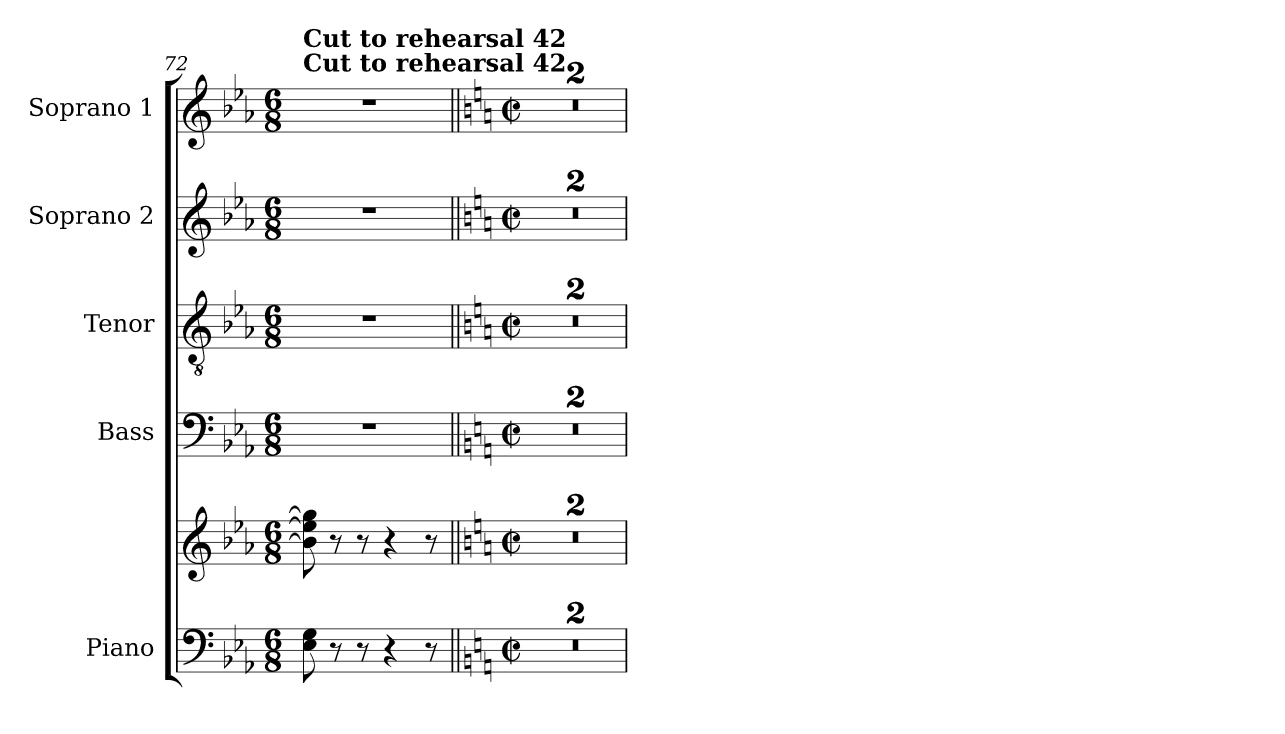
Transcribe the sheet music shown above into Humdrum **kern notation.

**kern	**kern	**kern	**kern	**kern	**kern
*part5	*part5	*part4	*part3	*part2	*part1
*staff6	*staff5	*staff4	*staff3	*staff2	*staff1
*I"Piano	*	*I"Bass	*I"Tenor	*I"Soprano 2	*I"Soprano 1
*I'Pno.	*	*I'Bas.	*I'Tén.	*I'Sop.	*
*clefF4	*clefG2	*clefF4	*clefGv2	*clefG2	*clefG2
*k[b-e-a-]	*k[b-e-a-]	*k[b-e-a-]	*k[b-e-a-]	*k[b-e-a-]	*k[b-e-a-]
*E-:	*E-:	*E-:	*E-:	*E-:	*E-:
*M6/8	*M6/8	*M6/8	*M6/8	*M6/8	*M6/8
=72	=72	=72	=72	=72	=72
!	!	!	!	!	!LO:TX:a:B:t=Cut to rehearsal 42
!	!	!	!	!	!LO:TX:a:B:t=Cut to rehearsal 42
8E-\ 8G\	8b-\] 8ee-\] 8gg\]	2.r	2.r	2.r	2.r
8r	8r	.	.	.	.
8r	8r	.	.	.	.
4r	4r	.	.	.	.
8r	8r	.	.	.	.
!!LO:PB:g=z
=73||	=73||	=73||	=73||	=73||	=73||
*k[]	*k[]	*k[]	*k[]	*k[]	*k[]
*C:	*C:	*C:	*C:	*C:	*C:
*M2/2	*M2/2	*M2/2	*M2/2	*M2/2	*M2/2
*met(c|)	*met(c|)	*met(c|)	*met(c|)	*met(c|)	*met(c|)
1r	1r	1r	1r	1r	1r
=74	=74	=74	=74	=74	=74
1r	1r	1r	1r	1r	1r
=	=	=	=	=	=
*-	*-	*-	*-	*-	*-
